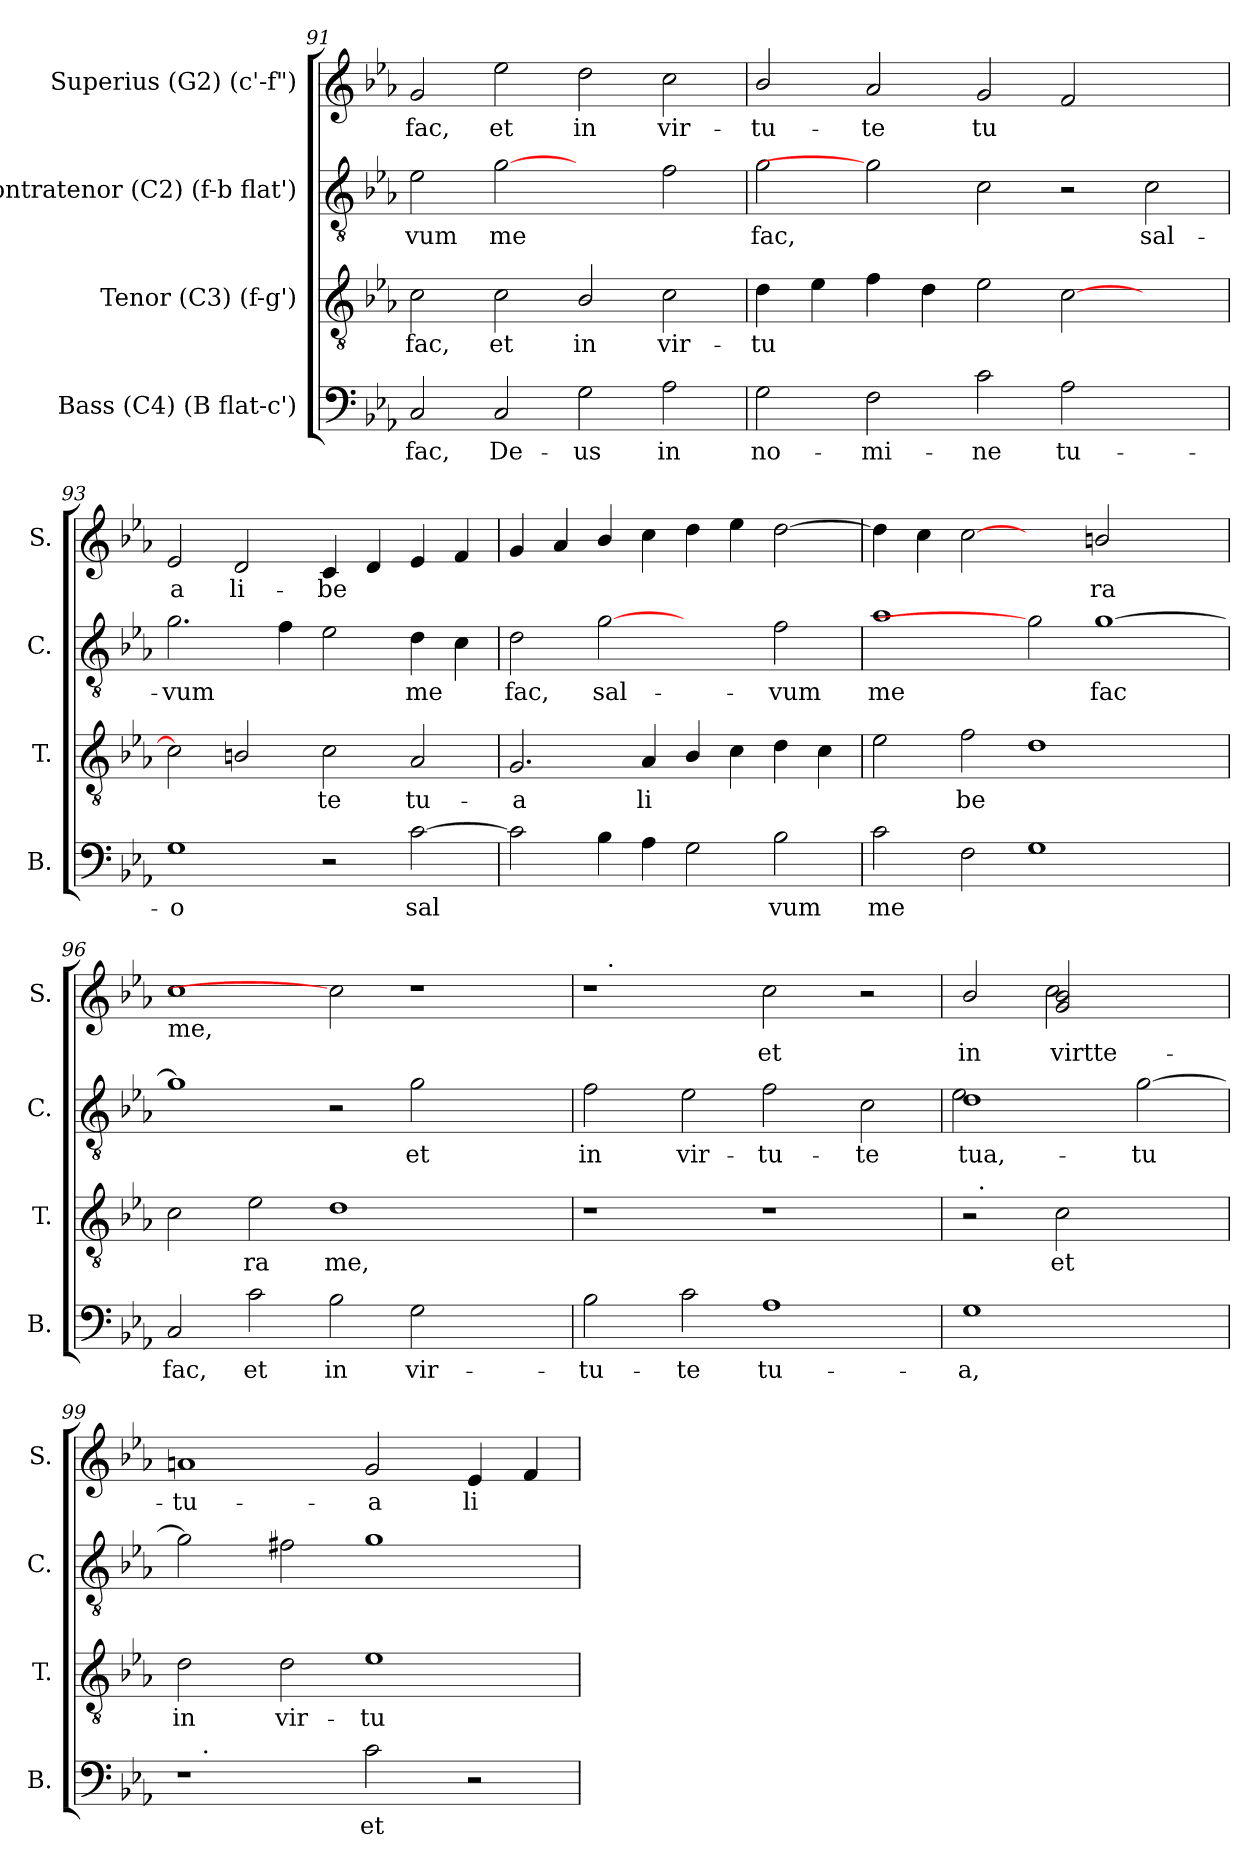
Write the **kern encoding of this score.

**kern	**text	**kern	**text	**kern	**text	**kern	**text
*part4	*part4	*part3	*part3	*part2	*part2	*part1	*part1
*staff4	*staff4	*staff3	*staff3	*staff2	*staff2	*staff1	*staff1
*I"Bass (C4)  (B flat-c')	*	*I"Tenor (C3)  (f-g')	*	*I"Contratenor (C2)  (f-b flat')	*	*I"Superius (G2)  (c'-f")	*
*I'B.	*	*I'T.	*	*I'C.	*	*I'S.	*
*clefF4	*	*clefGv2	*	*clefGv2	*	*clefG2	*
*k[b-e-a-]	*	*k[b-e-a-]	*	*k[b-e-a-]	*	*k[b-e-a-]	*
*E-:	*	*E-:	*	*E-:	*	*E-:	*
=91	=91	=91	=91	=91	=91	=91	=91
!	!LO:LY:b:cj	!	!LO:LY:b:cj	!	!LO:LY:b:cj	!	!LO:LY:b:cj
2C/	fac,	2c\	fac,	2e-\	-vum	2g/	fac,
!	!LO:LY:b:cj	!	!LO:LY:b:cj	!	!LO:LY:b:cj	!	!LO:LY:b:cj
2C/	De-	2c\	et	[2g	me	2ee-\	et
!	!LO:LY:b:cj	!	!LO:LY:b:cj	!	!	!	!LO:LY:b:cj
2G\	-us	2B-/	in	2ryy	.	2dd\	in
!	!LO:LY:b:cj	!	!LO:LY:b:cj	!	!LO:LY:b:cj	!	!LO:LY:b:cj
2A-\	in	2c\	vir-	2f\	.	2cc\	vir-
!!LO:LB:g=z
=92	=92	=92	=92	=92	=92	=92	=92
!	!LO:LY:b:cj	!	!LO:LY:b:cj	!	!LO:LY:b:cj	!	!LO:LY:b:cj
2G\	no-	4d\	-tu-	2g\	fac,	2b-/	-tu-
!	!	!	!LO:LY:b:cj	!	!	!	!
.	.	4e-\	--	.	.	.	.
!	!LO:LY:b:cj	!	!LO:LY:b:cj	!	!	!	!LO:LY:b:cj
2F\	-mi-	4f\	--	2g]	.	2a-/	-te
!	!	!	!LO:LY:b:cj	!	!	!	!
.	.	4d\	--	.	.	.	.
!	!LO:LY:b:cj	!	!LO:LY:b:cj	!	!LO:LY:b:cj	!	!LO:LY:b:cj
2c\	-ne	2e-\	--	2c\	.	2g/	tu-
!	!LO:LY:b:cj	!	!LO:LY:b:cj	!	!	!	!LO:LY:b:cj
2A-\	tu-	[>2c\	--	2r	.	2f/	--
!	!	!	!	!	!LO:LY:b:cj	!	!
2ryy	.	2ryy	.	2c\	sal-	2ryy	.
=93	=93	=93	=93	=93	=93	=93	=93
!	!LO:LY:b:cj	!	!LO:LY:b:cj	!	!LO:LY:b:cj	!	!LO:LY:b:cj
1G	-o	2c\]	--	2.g\	-vum	2e-/	-a
!	!	!	!LO:LY:b:cj	!	!	!	!LO:LY:b:cj
.	.	2Bn/	--	.	.	2d/	li-
!	!	!	!	!	!LO:LY:b:cj	!	!
.	.	.	.	4f\	.	.	.
!	!	!	!LO:LY:b:cj	!	!LO:LY:b:cj	!	!LO:LY:b:cj
2r	.	2c\	-te	2e-\	.	4c/	-be-
!	!	!	!	!	!	!	!LO:LY:b:cj
.	.	.	.	.	.	4d/	--
!	!LO:LY:b:cj	!	!LO:LY:b:cj	!	!LO:LY:b:cj	!	!LO:LY:b:cj
[>2c\	sal-	2A-/	tu-	4d\	me	4e-/	--
!	!	!	!	!	!LO:LY:b:cj	!	!LO:LY:b:cj
.	.	.	.	4c\	.	4f/	--
=94	=94	=94	=94	=94	=94	=94	=94
!	!LO:LY:b:cj	!	!LO:LY:b:cj	!	!LO:LY:b:cj	!	!LO:LY:b:cj
2c\]	--	2.G/	-a	2d\	fac,	4g/	--
!	!	!	!	!	!	!	!LO:LY:b:cj
.	.	.	.	.	.	4a-/	--
!	!LO:LY:b:cj	!	!	!	!LO:LY:b:cj	!	!LO:LY:b:cj
4B-\	--	.	.	[2g	sal-	4b-/	--
!	!LO:LY:b:cj	!	!LO:LY:b:cj	!	!	!	!LO:LY:b:cj
4A-\	--	4A-/	li-	.	.	4cc\	--
!	!LO:LY:b:cj	!	!LO:LY:b:cj	!	!	!	!LO:LY:b:cj
2G\	--	4B-/	--	2ryy	.	4dd\	--
!	!	!	!LO:LY:b:cj	!	!	!	!LO:LY:b:cj
.	.	4c\	--	.	.	4ee-\	--
!	!LO:LY:b:cj	!	!LO:LY:b:cj	!	!LO:LY:b:cj	!	!LO:LY:b:cj
2B-\	-vum	4d\	--	2f\	-vum	[>2dd\	--
!	!	!	!LO:LY:b:cj	!	!	!	!
.	.	4c\	--	.	.	.	.
=95	=95	=95	=95	=95	=95	=95	=95
!	!LO:LY:b:cj	!	!LO:LY:b:cj	!	!LO:LY:b:cj	!	!LO:LY:b:cj
2c\	me	2e-\	--	1a-	me	4dd\]	--
!	!	!	!	!	!	!	!LO:LY:b:cj
.	.	.	.	.	.	4cc\	--
!	!LO:LY:b:cj	!	!LO:LY:b:cj	!	!	!	!LO:LY:b:cj
2F\	.	2f\	-be-	.	.	[2cc	--
!	!LO:LY:b:cj	!	!LO:LY:b:cj	!	!	!	!
1G	.	1d	--	2g]	.	2ryy	.
!	!	!	!	!	!LO:LY:b:cj	!	!LO:LY:b:cj
.	.	.	.	[>1g	fac	2bn/	-ra
2ryy	.	2ryy	.	.	.	2ryy	.
!!LO:PB:g=z
=96	=96	=96	=96	=96	=96	=96	=96
!	!	!	!	!	!	!LO:TX:b:t=me,	!
!	!LO:LY:b:cj	!	!LO:LY:b:cj	!	!LO:LY:b:cj	!	!LO:LY:b:cj
2C/	fac,	2c\	--	1g]	.	1cc	.
!	!LO:LY:b:cj	!	!LO:LY:b:cj	!	!	!	!
2c\	et	2e-\	-ra	.	.	.	.
!	!LO:LY:b:cj	!	!LO:LY:b:cj	!	!	!	!
2B-\	in	1d	me,	2r	.	2cc]	.
!	!LO:LY:b:cj	!	!	!	!LO:LY:b:cj	!	!
2G\	vir-	.	.	2g\	et	1r	.
2ryy	.	2ryy	.	2ryy	.	.	.
=97	=97	=97	=97	=97	=97	=97	=97
!	!LO:LY:b:cj	!	!	!	!LO:LY:b:cj	!	!
*	*	*	*	*	*	*^	*
2B-\	-tu-	1r	.	2f\	in	1r	16ryy	.
!	!	!	!	!	!	!	!LO:TX:a:t=.	!
.	.	.	.	.	.	.	1ryy	.
!	!LO:LY:b:cj	!	!	!	!LO:LY:b:cj	!	!	!
2c\	-te	.	.	2e-\	vir-	.	.	.
!	!LO:LY:b:cj	!	!	!	!LO:LY:b:cj	!	!	!LO:LY:b:cj
1A-	tu-	1r	.	2f\	-tu-	2cc\	.	et
.	.	.	.	.	.	.	2...ryy	.
!	!	!	!	!	!LO:LY:b:cj	!	!	!
.	.	.	.	2c\	-te	2r	.	.
=98	=98	=98	=98	=98	=98	=98	=98	=98
!	!LO:LY:b:cj	!	!	!	!LO:LY:b:cj	!	!	!LO:LY:b:cj
*	*	*^	*	*^	*	*	*	*
1G	-a,	2r	32ryy	.	1d	2e-\	tua,-	2b-/	2ryy	in
!	!	!	!LO:TX:a:t=.	!	!	!	!	!	!	!
.	.	.	1ryy	.	.	.	.	.	.	.
!	!	!	!	!LO:LY:b:cj	!	!	!	!	!	!LO:LY:b:cj
.	.	2c\	.	et	.	1ryy	.	2b-/ 2g/	2cc\	virtte-
!	!	!	!	!	!	!	!LO:LY:b:cj	!	!	!
2ryy	.	2ryy	.	.	[>2g\	.	-tu-	2ryy	2ryy	.
.	.	.	4...ryy	.	.	.	.	.	.	.
=99	=99	=99	=99	=99	=99	=99	=99	=99	=99	=99
!	!	!	!	!LO:LY:b:cj	!	!	!LO:LY:b:cj	!	!	!LO:LY:b:cj
*	*	*v	*v	*	*	*	*	*v	*v	*
*^	*	*	*	*v	*v	*	*	*
1r	16ryy	.	2d\	in	2g\]	--	1an	-tu-
!	!LO:TX:a:t=.	!	!	!	!	!	!	!
.	1ryy	.	.	.	.	.	.	.
!	!	!	!	!LO:LY:b:cj	!	!LO:LY:b:cj	!	!
.	.	.	2d\	vir-	2f#X\	--	.	.
!	!	!LO:LY:b:cj	!	!LO:LY:b:cj	!	!LO:LY:b:cj	!	!LO:LY:b:cj
2c\	.	et	1e-	-tu-	1g	--	2g/	-a
.	2...ryy	.	.	.	.	.	.	.
!	!	!	!	!	!	!	!	!LO:LY:b:cj
2r	.	.	.	.	.	.	4e-/	li-
!	!	!	!	!	!	!	!	!LO:LY:b:cj
.	.	.	.	.	.	.	4f/	--
*v	*v	*	*	*	*	*	*	*
=	=	=	=	=	=	=	=
*-	*-	*-	*-	*-	*-	*-	*-
